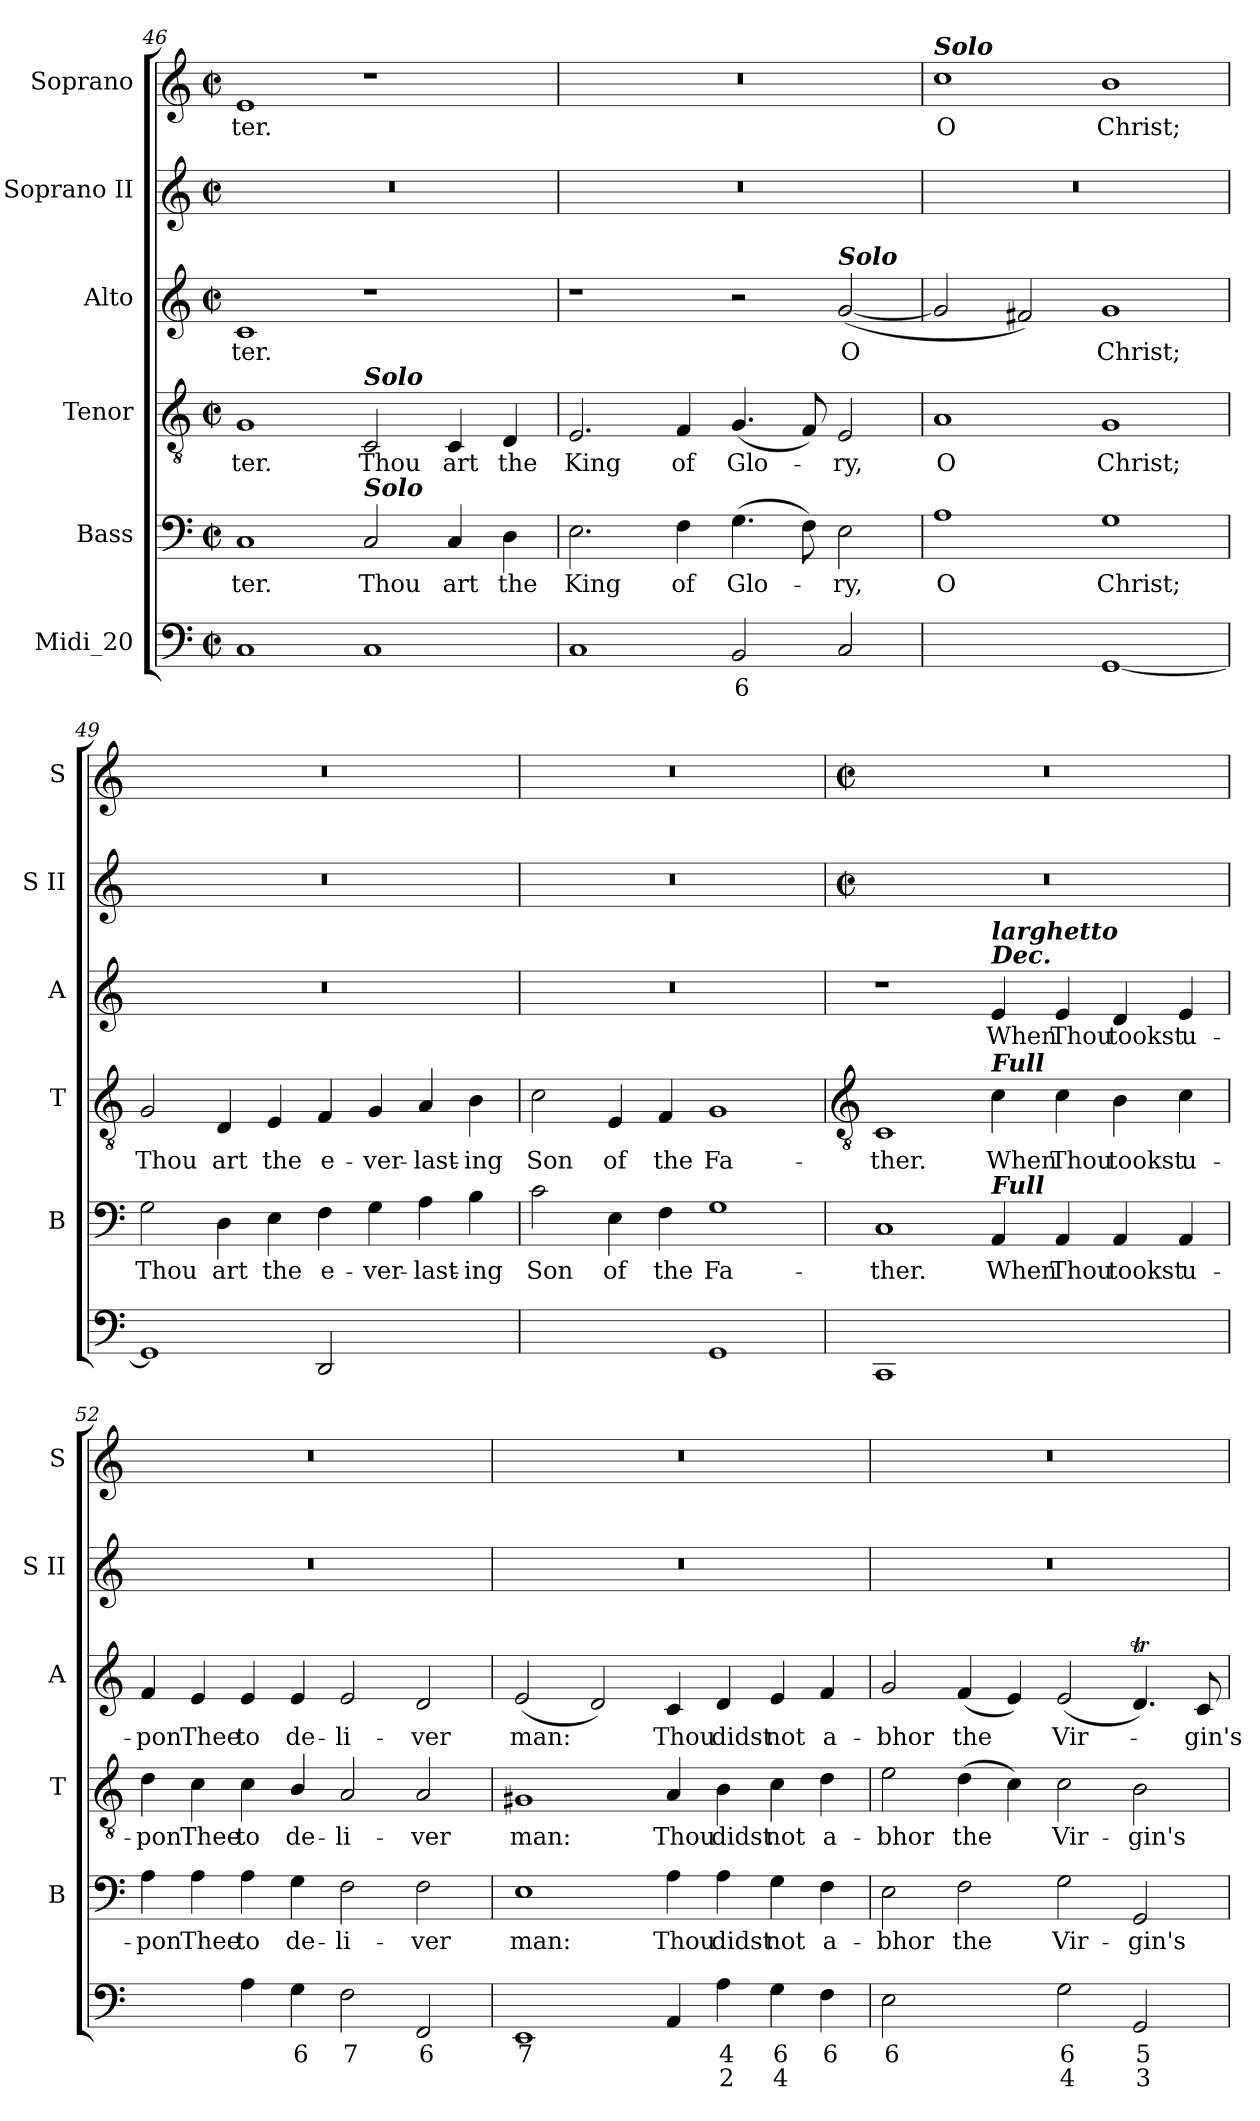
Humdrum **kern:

**kern	**text	**text	**kern	**text	**kern	**text	**kern	**text	**kern	**kern	**text
*part6	*part6	*part6	*part5	*part5	*part4	*part4	*part3	*part3	*part2	*part1	*part1
*staff6	*staff6	*staff6	*staff5	*staff5	*staff4	*staff4	*staff3	*staff3	*staff2	*staff1	*staff1
*I"Midi_20	*	*	*I"Bass	*	*I"Tenor	*	*I"Alto	*	*I"Soprano II	*I"Soprano	*
*	*	*	*I'B	*	*I'T	*	*I'A	*	*I'S II	*I'S	*
!!LO:LB:g=z
*clefF4	*	*	*clefF4	*	*clefGv2	*	*clefG2	*	*clefG2	*clefG2	*
*k[]	*	*	*k[]	*	*k[]	*	*k[]	*	*k[]	*k[]	*
*C:	*	*	*C:	*	*C:	*	*C:	*	*C:	*C:	*
*M4/2	*	*	*M4/2	*	*M4/2	*	*M4/2	*	*M4/2	*M4/2	*
*met(c|)	*	*	*met(c|)	*	*met(c|)	*	*met(c|)	*	*met(c|)	*met(c|)	*
=46	=46	=46	=46	=46	=46	=46	=46	=46	=46	=46	=46
!	!	!	!	!LO:LY:b	!	!LO:LY:b	!	!LO:LY:b	!	!	!LO:LY:b
1C	.	.	1C	-ter.	1G	-ter.	1c	-ter.	0r	1e	-ter.
!	!	!	!	!	!LO:TX:a:Bi:t=Solo	!	!	!	!	!	!
!	!	!	!LO:TX:a:Bi:t=Solo	!	!	!	!	!	!	!	!
!	!	!	!	!LO:LY:b	!	!LO:LY:b	!	!	!	!	!
1C	.	.	2C	Thou	2C	Thou	1r	.	.	1r	.
!	!	!	!	!LO:LY:b	!	!LO:LY:b	!	!	!	!	!
.	.	.	4C	art	4C	art	.	.	.	.	.
!	!	!	!	!LO:LY:b	!	!LO:LY:b	!	!	!	!	!
.	.	.	4D	the	4D	the	.	.	.	.	.
=47	=47	=47	=47	=47	=47	=47	=47	=47	=47	=47	=47
!	!	!	!	!LO:LY:b	!	!LO:LY:b	!	!	!	!	!
1C	.	.	2.E	King	2.E	King	1r	.	0r	0r	.
!	!	!	!	!LO:LY:b	!	!LO:LY:b	!	!	!	!	!
.	.	.	4F	of	4F	of	.	.	.	.	.
!	!LO:LY:b	!	!	!LO:LY:b	!	!LO:LY:b	!	!	!	!	!
2BB	6	.	(>4.G	Glo-	(<4.G	Glo-	2r	.	.	.	.
.	.	.	8F)	.	8F)	.	.	.	.	.	.
!	!	!	!	!	!	!	!LO:TX:a:Bi:t=Solo	!	!	!	!
!	!	!	!	!LO:LY:b	!	!LO:LY:b	!	!LO:LY:b	!	!	!
2C	.	.	2E	ry,	2E	ry,	(<[2g	O	.	.	.
=48	=48	=48	=48	=48	=48	=48	=48	=48	=48	=48	=48
!	!	!	!	!	!	!	!	!	!	!LO:TX:a:Bi:t=Solo	!
!	!LO:LY:b	!	!	!LO:LY:b	!	!LO:LY:b	!	!	!	!	!LO:LY:b
[2AAyy	7	.	1A	O	1A	O	2g]	.	0r	1cc	O
!	!LO:LY:b	!	!	!	!	!	!	!	!	!	!
2AAyy]	6	.	.	.	.	.	2f#X)	.	.	.	.
!	!	!	!	!LO:LY:b	!	!LO:LY:b	!	!LO:LY:b	!	!	!LO:LY:b
[1GG	.	.	1G	Christ;	1G	Christ;	1g	Christ;	.	1b	Christ;
=49	=49	=49	=49	=49	=49	=49	=49	=49	=49	=49	=49
!	!	!	!	!LO:LY:b	!	!LO:LY:b	!	!	!	!	!
1GG]	.	.	2G	Thou	2G	Thou	0r	.	0r	0r	.
!	!	!	!	!LO:LY:b	!	!LO:LY:b	!	!	!	!	!
.	.	.	4D	art	4D	art	.	.	.	.	.
!	!	!	!	!LO:LY:b	!	!LO:LY:b	!	!	!	!	!
.	.	.	4E	the	4E	the	.	.	.	.	.
!	!	!	!	!LO:LY:b	!	!LO:LY:b	!	!	!	!	!
2DD	.	.	4F	e-	4F	e-	.	.	.	.	.
!	!	!	!	!LO:LY:b	!	!LO:LY:b	!	!	!	!	!
.	.	.	4G	-ver-	4G	-ver-	.	.	.	.	.
!	!LO:LY:b	!	!	!LO:LY:b	!	!LO:LY:b	!	!	!	!	!
[4D/yy	5	.	4A	-last-	4A	-last-	.	.	.	.	.
!	!LO:LY:b	!	!	!LO:LY:b	!	!LO:LY:b	!	!	!	!	!
4D/yy]	6	.	4B	-ing	4B	-ing	.	.	.	.	.
=50	=50	=50	=50	=50	=50	=50	=50	=50	=50	=50	=50
!	!LO:LY:b	!	!	!LO:LY:b	!	!LO:LY:b	!	!	!	!	!
[2AAyy	5	.	2c	Son	2c	Son	0r	.	0r	0r	.
!	!LO:LY:b	!	!	!LO:LY:b	!	!LO:LY:b	!	!	!	!	!
4AAyy_	5	.	4E	of	4E	of	.	.	.	.	.
!	!LO:LY:b	!	!	!LO:LY:b	!	!LO:LY:b	!	!	!	!	!
4AAyy]	6	.	4F	the	4F	the	.	.	.	.	.
!	!	!	!	!LO:LY:b	!	!LO:LY:b	!	!	!	!	!
1GG	.	.	1G	Fa-	1G	Fa-	.	.	.	.	.
!!LO:LB:g=z
=51	=51	=51	=51	=51	=51	=51	=51	=51	=51	=51	=51
*	*	*	*	*	*clefGv2	*	*	*	*	*	*
*	*	*	*	*	*	*	*	*	*M4/2	*M4/2	*
*	*	*	*	*	*	*	*	*	*met(c|)	*met(c|)	*
!	!	!	!	!LO:LY:b	!	!LO:LY:b	!	!	!	!	!
1CC	.	.	1C	-ther.	1C	-ther.	1r	.	0r	0r	.
!	!	!	!	!	!	!	!LO:TX:a:Bi:t=Dec.	!	!	!	!
!	!	!	!	!	!	!	!LO:TX:a:Bi:t=larghetto	!	!	!	!
!	!	!	!	!	!LO:TX:a:Bi:t=Full	!	!	!	!	!	!
!	!	!	!LO:TX:a:Bi:t=Full	!	!	!	!	!	!	!	!
!	!	!	!	!LO:LY:b	!	!LO:LY:b	!	!LO:LY:b	!	!	!
[2AAyy	.	.	4AA	When	4c	When	4e	When	.	.	.
!	!	!	!	!LO:LY:b	!	!LO:LY:b	!	!LO:LY:b	!	!	!
.	.	.	4AA	Thou	4c	Thou	4e	Thou	.	.	.
!	!LO:LY:b	!LO:LY:b	!	!LO:LY:b	!	!LO:LY:b	!	!LO:LY:b	!	!	!
4AAyy_	4	2	4AA	tookst	4B	tookst	4d	tookst	.	.	.
!	!LO:LY:b	!LO:LY:b	!	!LO:LY:b	!	!LO:LY:b	!	!LO:LY:b	!	!	!
4AAyy]	5	3	4AA	u-	4c	u-	4e	u-	.	.	.
=52	=52	=52	=52	=52	=52	=52	=52	=52	=52	=52	=52
!	!LO:LY:b	!LO:LY:b	!	!LO:LY:b	!	!LO:LY:b	!	!LO:LY:b	!	!	!
[4Ayy	6	4	4A	-pon	4d	-pon	4f	-pon	0r	0r	.
!	!LO:LY:b	!LO:LY:b	!	!LO:LY:b	!	!LO:LY:b	!	!LO:LY:b	!	!	!
4Ayy]	5	3	4A	Thee	4c	Thee	4e	Thee	.	.	.
!	!	!	!	!LO:LY:b	!	!LO:LY:b	!	!LO:LY:b	!	!	!
4A	.	.	4A	to	4c	to	4e	to	.	.	.
!	!LO:LY:b	!	!	!LO:LY:b	!	!LO:LY:b	!	!LO:LY:b	!	!	!
4G	6	.	4G	de-	4B/	de-	4e	de-	.	.	.
!	!LO:LY:b	!	!	!LO:LY:b	!	!LO:LY:b	!	!LO:LY:b	!	!	!
2F	7	.	2F	-li-	2A	-li-	2e	-li-	.	.	.
!	!LO:LY:b	!	!	!LO:LY:b	!	!LO:LY:b	!	!LO:LY:b	!	!	!
2FF	6	.	2F	-ver	2A	-ver	2d	-ver	.	.	.
=53	=53	=53	=53	=53	=53	=53	=53	=53	=53	=53	=53
!	!LO:LY:b	!	!	!LO:LY:b	!	!LO:LY:b	!	!LO:LY:b	!	!	!
1EE	7	.	1E	man:	1G#X	man:	(<2e	man:	0r	0r	.
.	.	.	.	.	.	.	2d)	.	.	.	.
!	!	!	!	!LO:LY:b	!	!LO:LY:b	!	!LO:LY:b	!	!	!
4AA	.	.	4A	Thou	4A	Thou	4c	Thou	.	.	.
!	!LO:LY:b	!LO:LY:b	!	!LO:LY:b	!	!LO:LY:b	!	!LO:LY:b	!	!	!
4A	4	2	4A	didst	4B	didst	4d	didst	.	.	.
!	!LO:LY:b	!LO:LY:b	!	!LO:LY:b	!	!LO:LY:b	!	!LO:LY:b	!	!	!
4G	6	4	4G	not	4c	not	4e	not	.	.	.
!	!LO:LY:b	!	!	!LO:LY:b	!	!LO:LY:b	!	!LO:LY:b	!	!	!
4F	6	.	4F	a-	4d	a-	4f	a-	.	.	.
=54	=54	=54	=54	=54	=54	=54	=54	=54	=54	=54	=54
!	!LO:LY:b	!	!	!LO:LY:b	!	!LO:LY:b	!	!LO:LY:b	!	!	!
2E	6	.	2E	-bhor	2e	-bhor	2g	-bhor	0r	0r	.
!	!LO:LY:b	!	!	!LO:LY:b	!	!LO:LY:b	!	!LO:LY:b	!	!	!
[4Fyy	6	.	2F	the	(>4d	the	(<4f	the	.	.	.
!	!LO:LY:b	!	!	!	!	!	!	!	!	!	!
4Fyy]	7	.	.	.	4c)	.	4e)	.	.	.	.
!	!LO:LY:b	!LO:LY:b	!	!LO:LY:b	!	!LO:LY:b	!	!LO:LY:b	!	!	!
2G	6	4	2G	Vir-	2c	Vir-	(<2e	Vir-	.	.	.
!	!LO:LY:b	!LO:LY:b	!	!LO:LY:b	!	!LO:LY:b	!	!	!	!	!
2GG	5	3	2GG	-gin's	2B	-gin's	4.dT)	.	.	.	.
!	!	!	!	!	!	!	!	!LO:LY:b	!	!	!
.	.	.	.	.	.	.	8c	gin's	.	.	.
=	=	=	=	=	=	=	=	=	=	=	=
*-	*-	*-	*-	*-	*-	*-	*-	*-	*-	*-	*-
